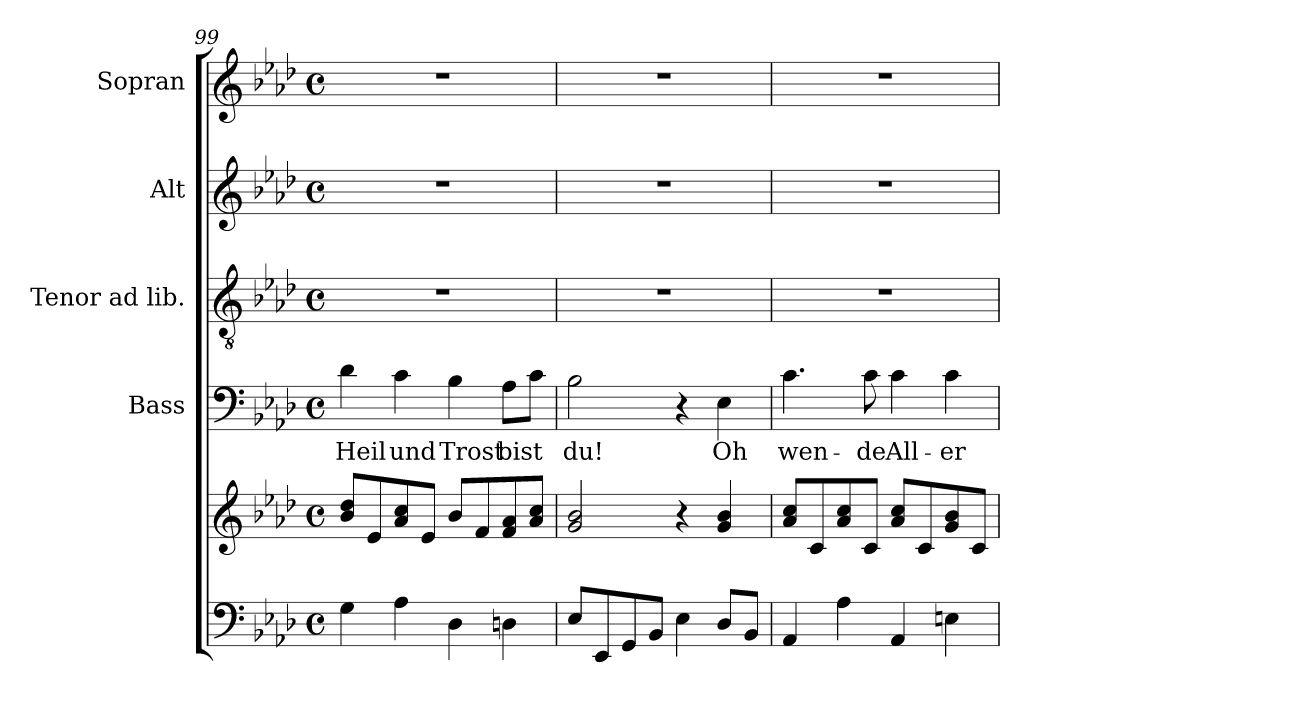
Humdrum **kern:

**kern	**kern	**kern	**text	**kern	**kern	**kern
*part5	*part5	*part4	*part4	*part3	*part2	*part1
*staff6	*staff5	*staff4	*staff4	*staff3	*staff2	*staff1
*	*	*I"Bass	*	*I"Tenor ad lib.	*I"Alt	*I"Sopran
*	*	*I'B.	*	*I'T.	*I'A.	*I'S.
*clefF4	*clefG2	*clefF4	*	*clefGv2	*clefG2	*clefG2
*k[b-e-a-d-]	*k[b-e-a-d-]	*k[b-e-a-d-]	*	*k[b-e-a-d-]	*k[b-e-a-d-]	*k[b-e-a-d-]
*A-:	*A-:	*A-:	*	*A-:	*A-:	*A-:
*M4/4	*M4/4	*M4/4	*	*M4/4	*M4/4	*M4/4
*met(c)	*met(c)	*met(c)	*	*met(c)	*met(c)	*met(c)
=99	=99	=99	=99	=99	=99	=99
!	!	!	!LO:LY:b	!	!	!
4G\	8b-/ 8dd-/L	4d-\	Heil	1r	1r	1r
.	8e-/	.	.	.	.	.
!	!	!	!LO:LY:b	!	!	!
4A-\	8a-/ 8cc/	4c\	und	.	.	.
.	8e-/J	.	.	.	.	.
!	!	!	!LO:LY:b	!	!	!
4D-\	8b-/L	4B-\	Trost	.	.	.
.	8f/	.	.	.	.	.
!	!	!	!LO:LY:b	!	!	!
4Dn\	8f/ 8a-/	8A-\L	bist	.	.	.
.	8a-/ 8cc/J	8c\J	.	.	.	.
=100	=100	=100	=100	=100	=100	=100
!	!	!	!LO:LY:b	!	!	!
8E-/L	2g/ 2b-/	2B-\	du!	1r	1r	1r
8EE-/	.	.	.	.	.	.
8GG/	.	.	.	.	.	.
8BB-/J	.	.	.	.	.	.
4E-\	4r	4r	.	.	.	.
!	!	!	!LO:LY:b	!	!	!
8D-/L	4g/ 4b-/	4E-\	Oh	.	.	.
8BB-/J	.	.	.	.	.	.
!!LO:LB:g=z
=101	=101	=101	=101	=101	=101	=101
!	!	!	!LO:LY:b	!	!	!
4AA-/	8a-/ 8cc/L	4.c\	wen-	1r	1r	1r
.	8c/	.	.	.	.	.
4A-\	8a-/ 8cc/	.	.	.	.	.
!	!	!	!LO:LY:b	!	!	!
.	8c/J	8c\	-de	.	.	.
!	!	!	!LO:LY:b	!	!	!
4AA-/	8a-/ 8cc/L	4c\	All-	.	.	.
.	8c/	.	.	.	.	.
!	!	!	!LO:LY:b	!	!	!
4En\	8g/ 8b-/	4c\	-er-	.	.	.
.	8c/J	.	.	.	.	.
=	=	=	=	=	=	=
*-	*-	*-	*-	*-	*-	*-
